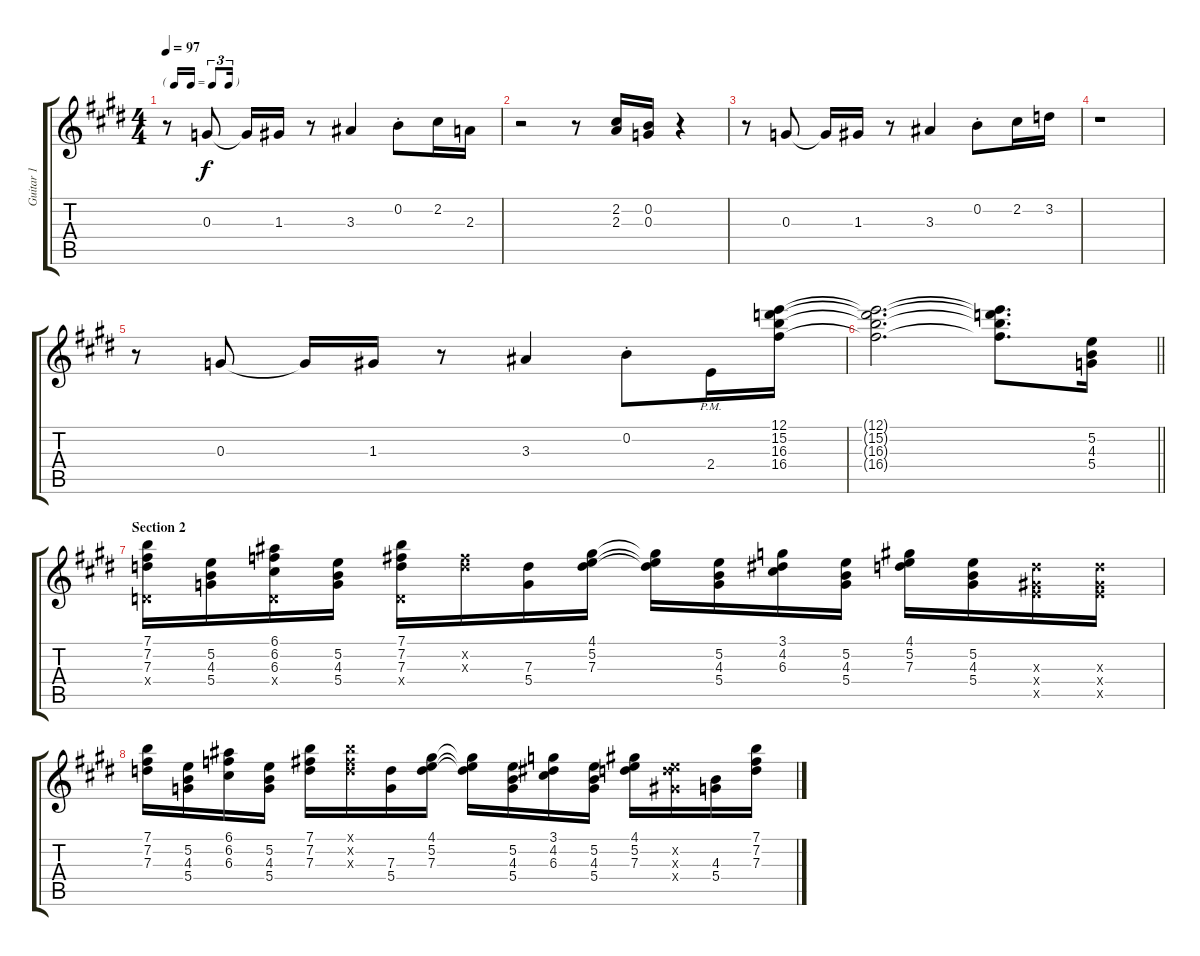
\track ("Guitar 1" "Guitar 1") {instrument electricguitarclean}
\staff {score tabs}
\tuning (E4 B3 G3 D3 A2 E2) {hide}
\ts (4 4)
\tf triplet16th
\tempo 97
\clef g2
\ks c#minor
r.8{dy f} 0.3.8 0.3{t}.16 1.3.16 r.8 3.3.4 0.2{st}.8 2.2.16 2.3.16 |
\ks e
r.2 r.8 (2.2 2.3).16 (0.2 0.3).16 r.4 |
\ks c#minor
r.8 0.3.8 0.3{t}.16 1.3.16 r.8 3.3.4 0.2{st}.8 2.2.16 3.2.16 |
r.1 |
\ks e
r.8 0.3.8 0.3{t}.16 1.3.16 r.8 3.3.4 0.2{st}.8 2.4{pm}.16 (12.1 15.2 16.3 16.4).16 |
\barLineRight lightlight
(12.1{t} 15.2{t} 16.3{t} 16.4{t}).2{d} (12.1{t} 15.2{t} 16.3{t} 16.4{t}).8{d} (5.2 4.3 5.4).16 |
\section ("" "Section 2")
\ks c#minor
(7.1 7.2 7.3 0.4{x}).16{instrument electricguitarclean} (5.2 4.3 5.4).16 (6.1 6.2 6.3 0.4{x}).16 (5.2 4.3 5.4).16 (7.1 7.2 7.3 0.4{x}).16 (7.2{x} 7.3{x}).16 (7.3 5.4).16 (4.1 5.2 7.3).16 (4.1{t} 5.2{t} 7.3{t}).16 (5.2 4.3 5.4).16 (3.1 4.2 6.3).16 (5.2 4.3 5.4).16 (4.1 5.2 7.3).16 (5.2 4.3 5.4).16 (7.3{x} 6.4{x} 7.5{x}).16 (7.3{x} 6.4{x} 7.5{x}).16 |
\ks e
(7.1 7.2 7.3).16 (5.2 4.3 5.4).16 (6.1 6.2 6.3).16 (5.2 4.3 5.4).16 (7.1 7.2 7.3).16 (7.1{x} 7.2{x} 7.3{x}).16 (7.3 5.4).16 (4.1 5.2 7.3).16 (4.1{t} 5.2{t} 7.3{t}).16 (5.2 4.3 5.4).16 (3.1 4.2 6.3).16 (5.2 4.3 5.4).16 (4.1 5.2 7.3).16 (5.2{x} 7.3{x} 6.4{x}).16 (4.3 5.4).16 (7.1 7.2 7.3).16
